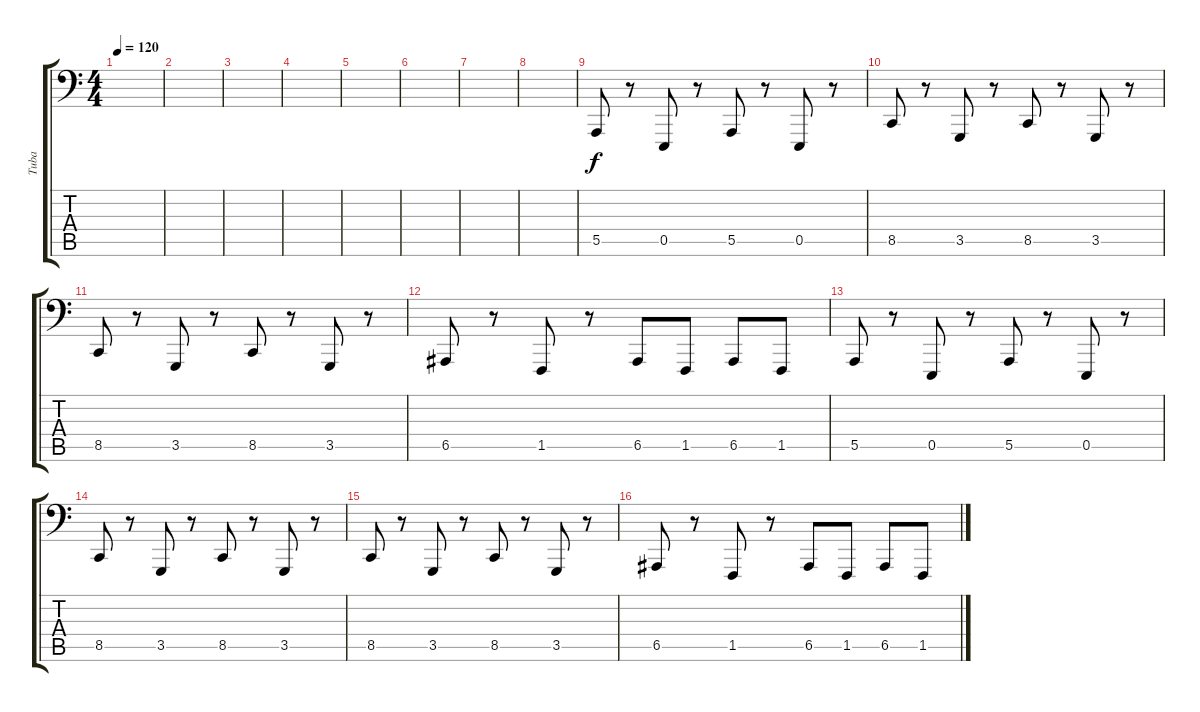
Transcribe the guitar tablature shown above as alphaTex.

\track ("Tuba" "Tuba") {instrument tuba}
\staff {score tabs}
\tuning (C3 G2 D2 A1 E1 B0) {hide}
\ts (4 4)
\tempo 120
\clef f4
\ks c
|
|
|
|
|
|
|
|
5.5.8 r.8 0.5.8 r.8 5.5.8 r.8 0.5.8 r.8 |
8.5.8 r.8 3.5.8 r.8 8.5.8 r.8 3.5.8 r.8 |
8.5.8 r.8 3.5.8 r.8 8.5.8 r.8 3.5.8 r.8 |
6.5.8 r.8 1.5.8 r.8 6.5.8 1.5.8 6.5.8 1.5.8 |
5.5.8 r.8 0.5.8 r.8 5.5.8 r.8 0.5.8 r.8 |
8.5.8 r.8 3.5.8 r.8 8.5.8 r.8 3.5.8 r.8 |
8.5.8 r.8 3.5.8 r.8 8.5.8 r.8 3.5.8 r.8 |
6.5.8 r.8 1.5.8 r.8 6.5.8 1.5.8 6.5.8 1.5.8
